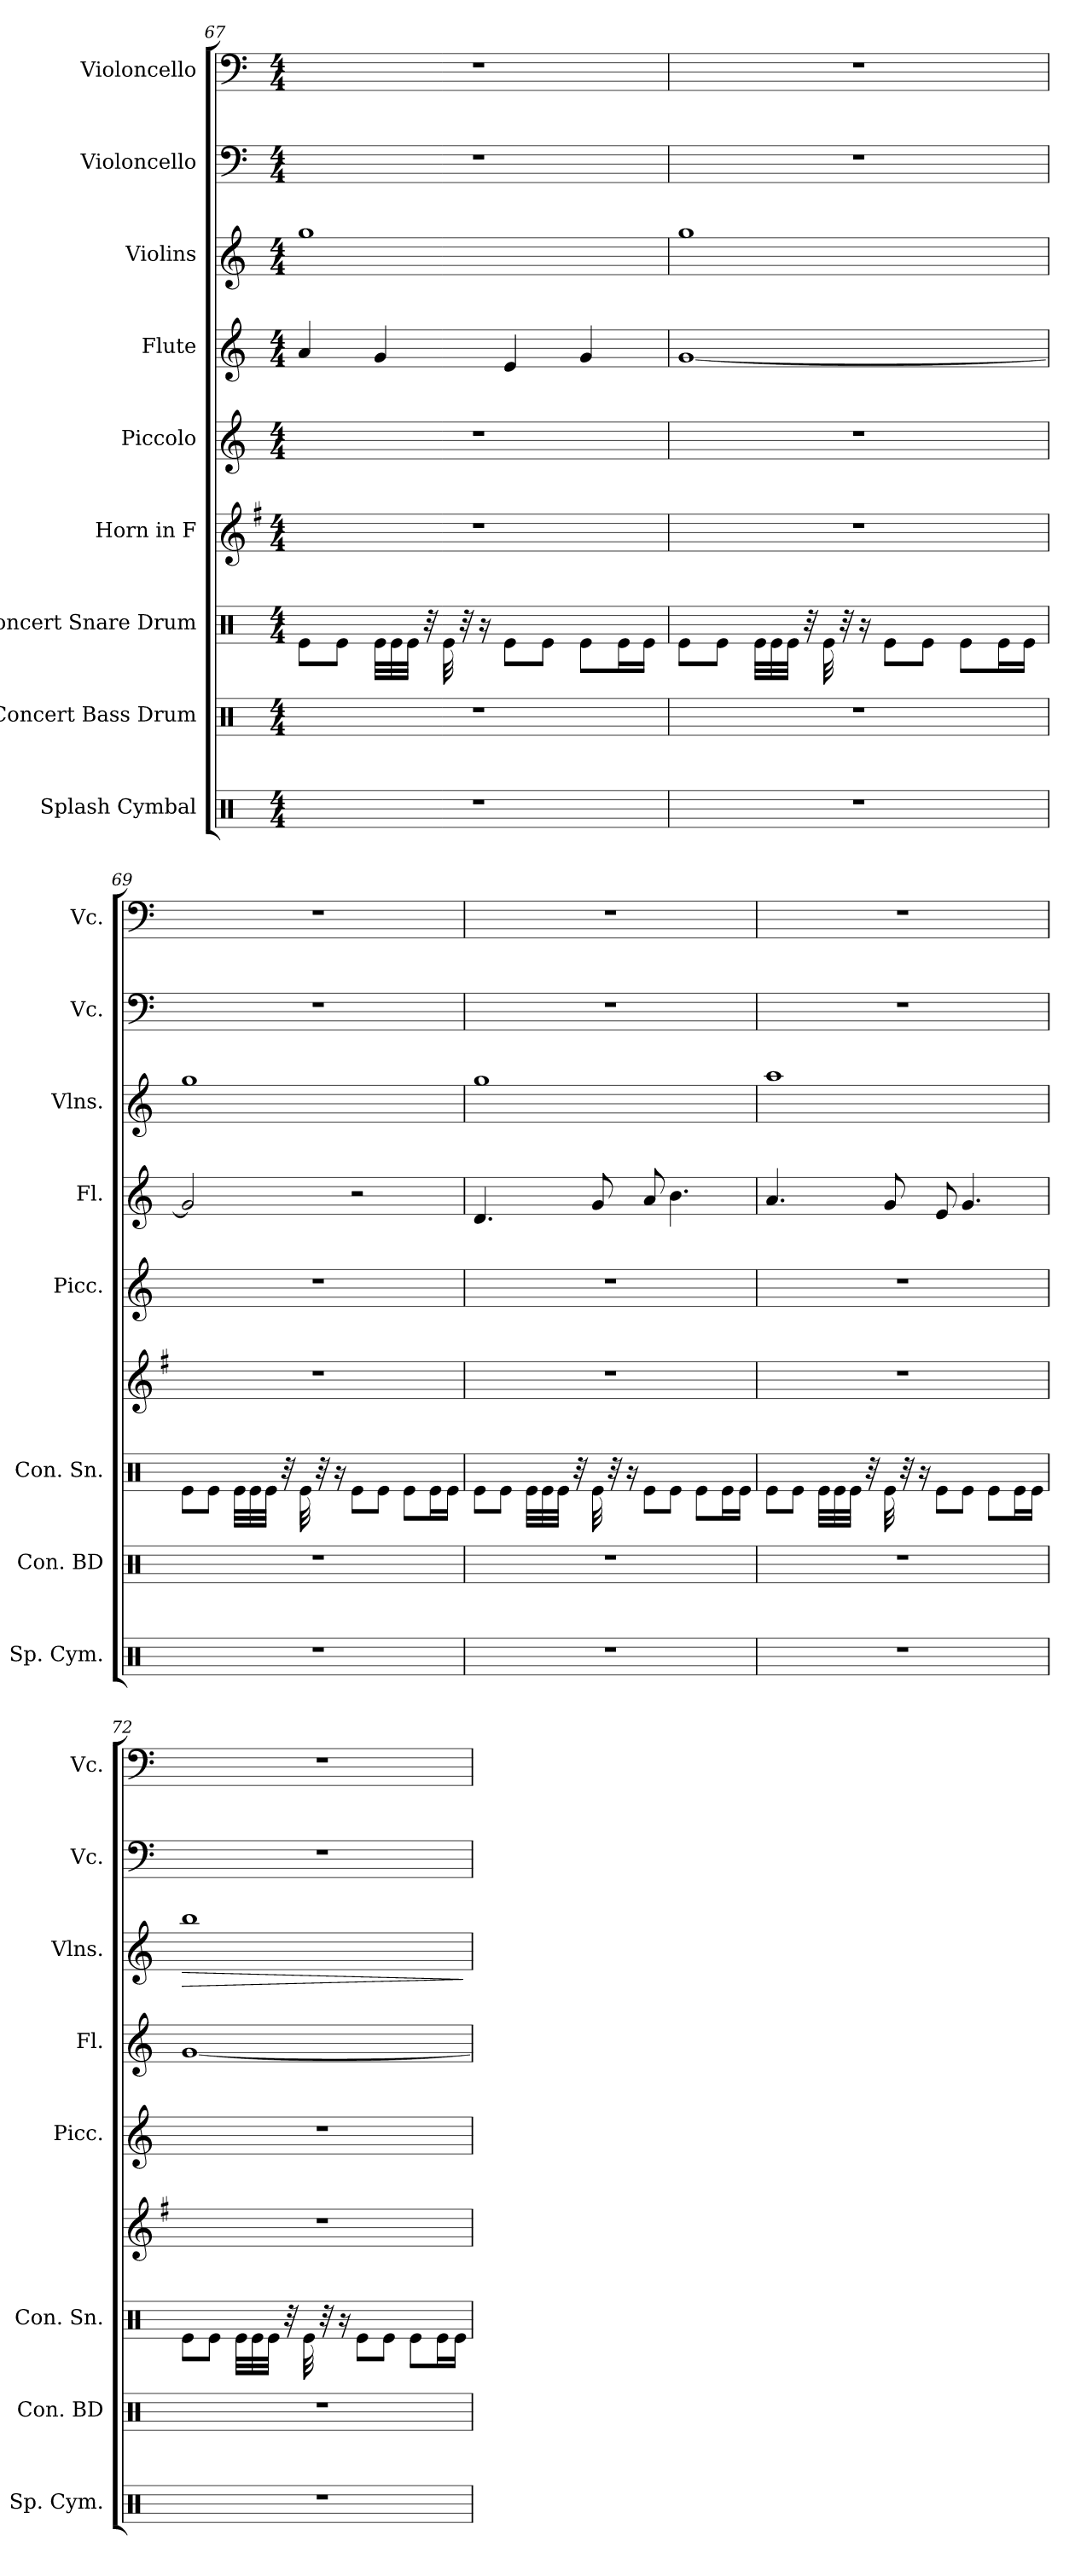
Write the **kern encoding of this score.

**kern	**kern	**kern	**kern	**kern	**kern	**kern	**dynam	**kern	**kern
*part9	*part8	*part7	*part6	*part5	*part4	*part3	*part3	*part2	*part1
*staff9	*staff8	*staff7	*staff6	*staff5	*staff4	*staff3	*staff3	*staff2	*staff1
*I"Splash Cymbal	*I"Concert Bass Drum	*I"Concert Snare Drum	*I"Horn in F	*I"Piccolo	*I"Flute	*I"Violins	*	*I"Violoncello	*I"Violoncello
*I'Sp. Cym.	*I'Con. BD	*I'Con. Sn.	*	*I'Picc.	*I'Fl.	*I'Vlns.	*	*I'Vc.	*I'Vc.
*clefX	*clefX	*clefX	*clefG2	*clefG2	*clefG2	*clefG2	*	*clefF4	*clefF4
*	*	*	*ITrd4c7	*ITrd-7c-12	*	*	*	*	*
*k[]	*k[]	*k[]	*k[]	*k[]	*k[]	*k[]	*	*k[]	*k[]
*M4/4	*M4/4	*M4/4	*M4/4	*M4/4	*M4/4	*M4/4	*	*M4/4	*M4/4
=67	=67	=67	=67	=67	=67	=67	=67	=67	=67
1r	1r	8Re\L	1r	1r	4a/	1gg	.	1r	1r
.	.	8Re\J	.	.	.	.	.	.	.
.	.	32Re\LLL	.	.	4g/	.	.	.	.
.	.	32Re\	.	.	.	.	.	.	.
.	.	32Re\JJJ	.	.	.	.	.	.	.
.	.	32r	.	.	.	.	.	.	.
.	.	32Re\	.	.	.	.	.	.	.
.	.	32r	.	.	.	.	.	.	.
.	.	16r	.	.	.	.	.	.	.
.	.	8Re\L	.	.	4e/	.	.	.	.
.	.	8Re\J	.	.	.	.	.	.	.
.	.	8Re\L	.	.	4g/	.	.	.	.
.	.	16Re\L	.	.	.	.	.	.	.
.	.	16Re\JJ	.	.	.	.	.	.	.
=68	=68	=68	=68	=68	=68	=68	=68	=68	=68
1r	1r	8Re\L	1r	1r	[1g	1gg	.	1r	1r
.	.	8Re\J	.	.	.	.	.	.	.
.	.	32Re\LLL	.	.	.	.	.	.	.
.	.	32Re\	.	.	.	.	.	.	.
.	.	32Re\JJJ	.	.	.	.	.	.	.
.	.	32r	.	.	.	.	.	.	.
.	.	32Re\	.	.	.	.	.	.	.
.	.	32r	.	.	.	.	.	.	.
.	.	16r	.	.	.	.	.	.	.
.	.	8Re\L	.	.	.	.	.	.	.
.	.	8Re\J	.	.	.	.	.	.	.
.	.	8Re\L	.	.	.	.	.	.	.
.	.	16Re\L	.	.	.	.	.	.	.
.	.	16Re\JJ	.	.	.	.	.	.	.
!!LO:PB:g=z
=69	=69	=69	=69	=69	=69	=69	=69	=69	=69
1r	1r	8Re\L	1r	1r	2g/]	1gg	.	1r	1r
.	.	8Re\J	.	.	.	.	.	.	.
.	.	32Re\LLL	.	.	.	.	.	.	.
.	.	32Re\	.	.	.	.	.	.	.
.	.	32Re\JJJ	.	.	.	.	.	.	.
.	.	32r	.	.	.	.	.	.	.
.	.	32Re\	.	.	.	.	.	.	.
.	.	32r	.	.	.	.	.	.	.
.	.	16r	.	.	.	.	.	.	.
.	.	8Re\L	.	.	2r	.	.	.	.
.	.	8Re\J	.	.	.	.	.	.	.
.	.	8Re\L	.	.	.	.	.	.	.
.	.	16Re\L	.	.	.	.	.	.	.
.	.	16Re\JJ	.	.	.	.	.	.	.
=70	=70	=70	=70	=70	=70	=70	=70	=70	=70
1r	1r	8Re\L	1r	1r	4.d/	1gg	.	1r	1r
.	.	8Re\J	.	.	.	.	.	.	.
.	.	32Re\LLL	.	.	.	.	.	.	.
.	.	32Re\	.	.	.	.	.	.	.
.	.	32Re\JJJ	.	.	.	.	.	.	.
.	.	32r	.	.	.	.	.	.	.
.	.	32Re\	.	.	8g/	.	.	.	.
.	.	32r	.	.	.	.	.	.	.
.	.	16r	.	.	.	.	.	.	.
.	.	8Re\L	.	.	8a/	.	.	.	.
.	.	8Re\J	.	.	4.b\	.	.	.	.
.	.	8Re\L	.	.	.	.	.	.	.
.	.	16Re\L	.	.	.	.	.	.	.
.	.	16Re\JJ	.	.	.	.	.	.	.
=71	=71	=71	=71	=71	=71	=71	=71	=71	=71
1r	1r	8Re\L	1r	1r	4.a/	1aa	.	1r	1r
.	.	8Re\J	.	.	.	.	.	.	.
.	.	32Re\LLL	.	.	.	.	.	.	.
.	.	32Re\	.	.	.	.	.	.	.
.	.	32Re\JJJ	.	.	.	.	.	.	.
.	.	32r	.	.	.	.	.	.	.
.	.	32Re\	.	.	8g/	.	.	.	.
.	.	32r	.	.	.	.	.	.	.
.	.	16r	.	.	.	.	.	.	.
.	.	8Re\L	.	.	8e/	.	.	.	.
.	.	8Re\J	.	.	4.g/	.	.	.	.
.	.	8Re\L	.	.	.	.	.	.	.
.	.	16Re\L	.	.	.	.	.	.	.
.	.	16Re\JJ	.	.	.	.	.	.	.
!!LO:PB:g=z
=72	=72	=72	=72	=72	=72	=72	=72	=72	=72
!	!	!	!	!	!	!	!LO:HP:b	!	!
1r	1r	8Re\L	1r	1r	[1g	1bb	>	1r	1r
.	.	8Re\J	.	.	.	.	.	.	.
.	.	32Re\LLL	.	.	.	.	.	.	.
.	.	32Re\	.	.	.	.	.	.	.
.	.	32Re\JJJ	.	.	.	.	.	.	.
.	.	32r	.	.	.	.	.	.	.
.	.	32Re\	.	.	.	.	.	.	.
.	.	32r	.	.	.	.	.	.	.
.	.	16r	.	.	.	.	.	.	.
.	.	8Re\L	.	.	.	.	.	.	.
.	.	8Re\J	.	.	.	.	.	.	.
.	.	8Re\L	.	.	.	.	.	.	.
.	.	16Re\L	.	.	.	.	.	.	.
.	.	16Re\JJ	.	.	.	.	.	.	.
.	.	.	.	.	.	.	]	.	.
=	=	=	=	=	=	=	=	=	=
*-	*-	*-	*-	*-	*-	*-	*-	*-	*-
